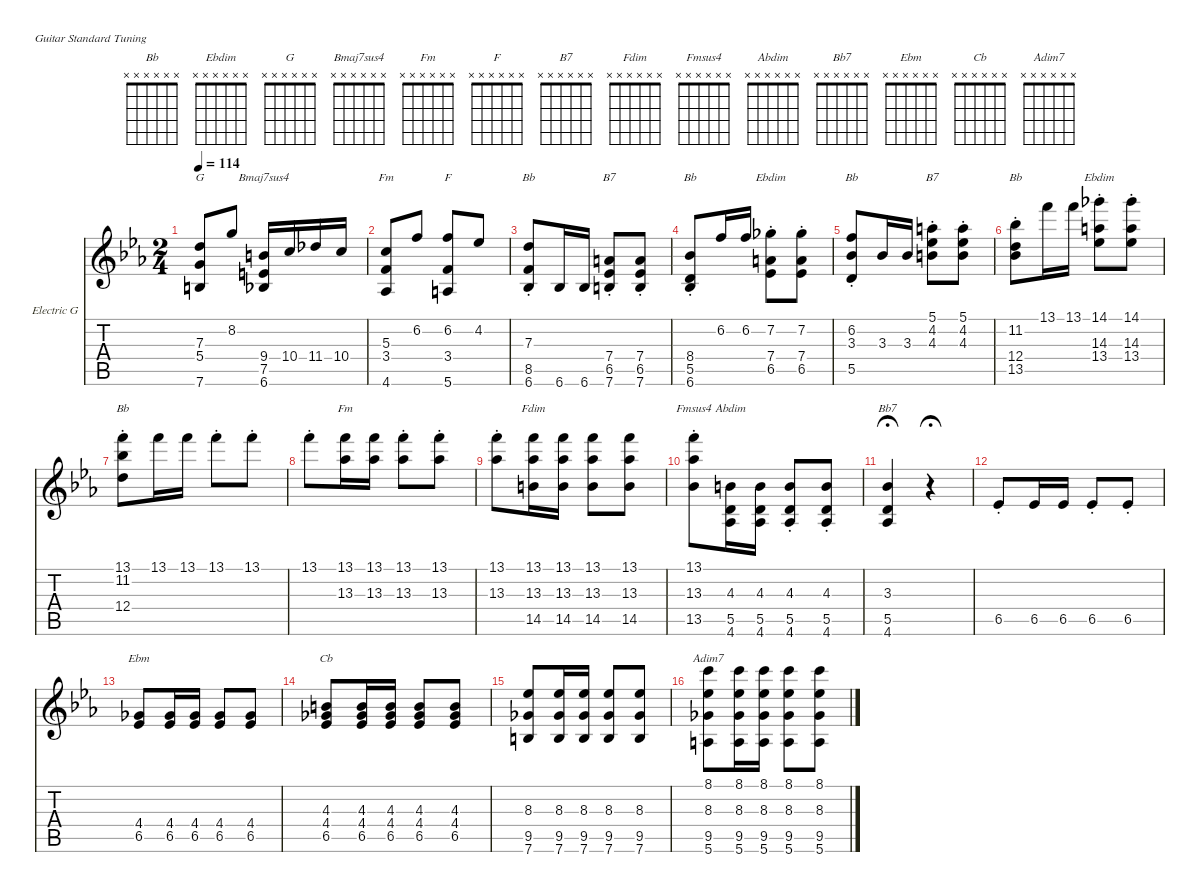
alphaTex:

\defaultSystemsLayout 4
\hideDynamics
\bracketExtendMode nobrackets
\firstSystemTrackNameOrientation horizontal
\otherSystemsTrackNameOrientation horizontal
\track ("Electric Guitar" "Electric G") {instrument distortionguitar}
\staff {score tabs}
\tuning (E4 B3 G3 D3 A2 E2)
\chord ("Bb" x x x x x x)
\chord ("Ebdim" x x x x x x)
\chord ("G" x x x x x x)
\chord ("Bmaj7sus4" x x x x x x)
\chord ("Fm" x x x x x x)
\chord ("F" x x x x x x)
\chord ("B7" x x x x x x)
\chord ("Fdim" x x x x x x)
\chord ("Fmsus4" x x x x x x)
\chord ("Abdim" x x x x x x)
\chord ("Bb7" x x x x x x)
\chord ("Ebm" x x x x x x)
\chord ("Cb" x x x x x x)
\chord ("Adim7" x x x x x x)
\ts (2 4)
\tempo 114
\clef g2
\scale
1.06936
\ks eb
(7.6 5.4 7.3).8{ch "G" dy f} 8.2.8 (6.6 7.5 9.4).16{ch "Bmaj7sus4"} 10.4.16 11.4.16 10.4.16 |
\scale
0.930643 (4.6 3.4 5.3).8{ch "Fm"} 6.2.8 (5.6 3.4 6.2).8{ch "F"} 4.2.8 |
\scale
1.06936 (6.6{st} 8.5{st} 7.3{st}).8{ch "Bb"} 6.6.16 6.6.16 (7.6{st} 6.5{st} 7.4{st}).8{ch "B7"} (7.6{st} 6.5{st} 7.4{st}).8 |
\scale
0.930643 (6.6{st} 5.5{st} 8.4{st}).8{ch "Bb"} 6.2.16 6.2.16 (6.5{st} 7.4{st} 7.2{st}).8{ch "Ebdim"} (7.2{st} 7.4{st} 6.5{st}).8 |
\scale
1.06936 (5.5{st} 6.2{st} 3.3{st}).8{ch "Bb"} 3.3.16 3.3.16 (4.3{st} 4.2{st} 5.1{st}).8{ch "B7"} (4.3{st} 4.2{st} 5.1{st}).8 |
\scale
0.930643 (11.2{st} 12.4{st} 13.5{st}).8{ch "Bb"} 13.1.16 13.1.16 (14.1{st} 14.3{st} 13.4{st}).8{ch "Ebdim"} (14.1{st} 14.3{st} 13.4{st}).8 |
\scale
1.06936 (12.4{st} 11.2{st} 13.1{st}).8{ch "Bb"} 13.1.16 13.1.16 13.1{st}.8 13.1{st}.8 |
\scale
0.930643 13.1{st}.8 (13.3 13.1).16{ch "Fm"} (13.1 13.3).16 (13.3{st} 13.1{st}).8 (13.3{st} 13.1{st}).8 |
\scale
1.06936 (13.3{st} 13.1{st}).8 (13.1 13.3 14.5).16{ch "Fdim"} (13.1 13.3 14.5).16 (14.5 13.3 13.1).8 (14.5 13.3 13.1).8 |
\scale
0.930643 (13.5{st} 13.3{st} 13.1{st}).8{ch "Fmsus4"} (4.6 5.5 4.3).16{ch "Abdim"} (4.6 5.5 4.3).16 (4.6{st} 5.5{st} 4.3{st}).8 (4.6{st} 5.5{st} 4.3{st}).8 |
\scale
1.06936 (4.6 5.5 3.3).4{ch "Bb7" fermata (medium 0.5)} r.4{fermata (medium 0.5)} |
\scale
0.930643 6.5{st}.8 6.5.16 6.5.16 6.5{st}.8 6.5{st}.8 |
\scale
1.06936 (6.5 4.4).8{ch "Ebm"} (6.5 4.4).16 (6.5 4.4).16 (6.5 4.4).8 (6.5 4.4).8 |
\scale
0.930643 (6.5 4.4 4.3).8{ch "Cb"} (6.5 4.4 4.3).16 (6.5 4.4 4.3).16 (6.5 4.4 4.3).8 (6.5 4.4 4.3).8 |
\scale
1.06936 (9.5 7.6 8.3).8 (9.5 7.6 8.3).16 (9.5 7.6 8.3).16 (9.5 7.6 8.3).8 (9.5 7.6 8.3).8 |
\scale
0.930643 (8.1 8.3 9.5 5.6).8{ch "Adim7"} (5.6 9.5 8.3 8.1).16 (5.6 9.5 8.3 8.1).16 (5.6 9.5 8.3 8.1).8 (5.6 9.5 8.3 8.1).8
